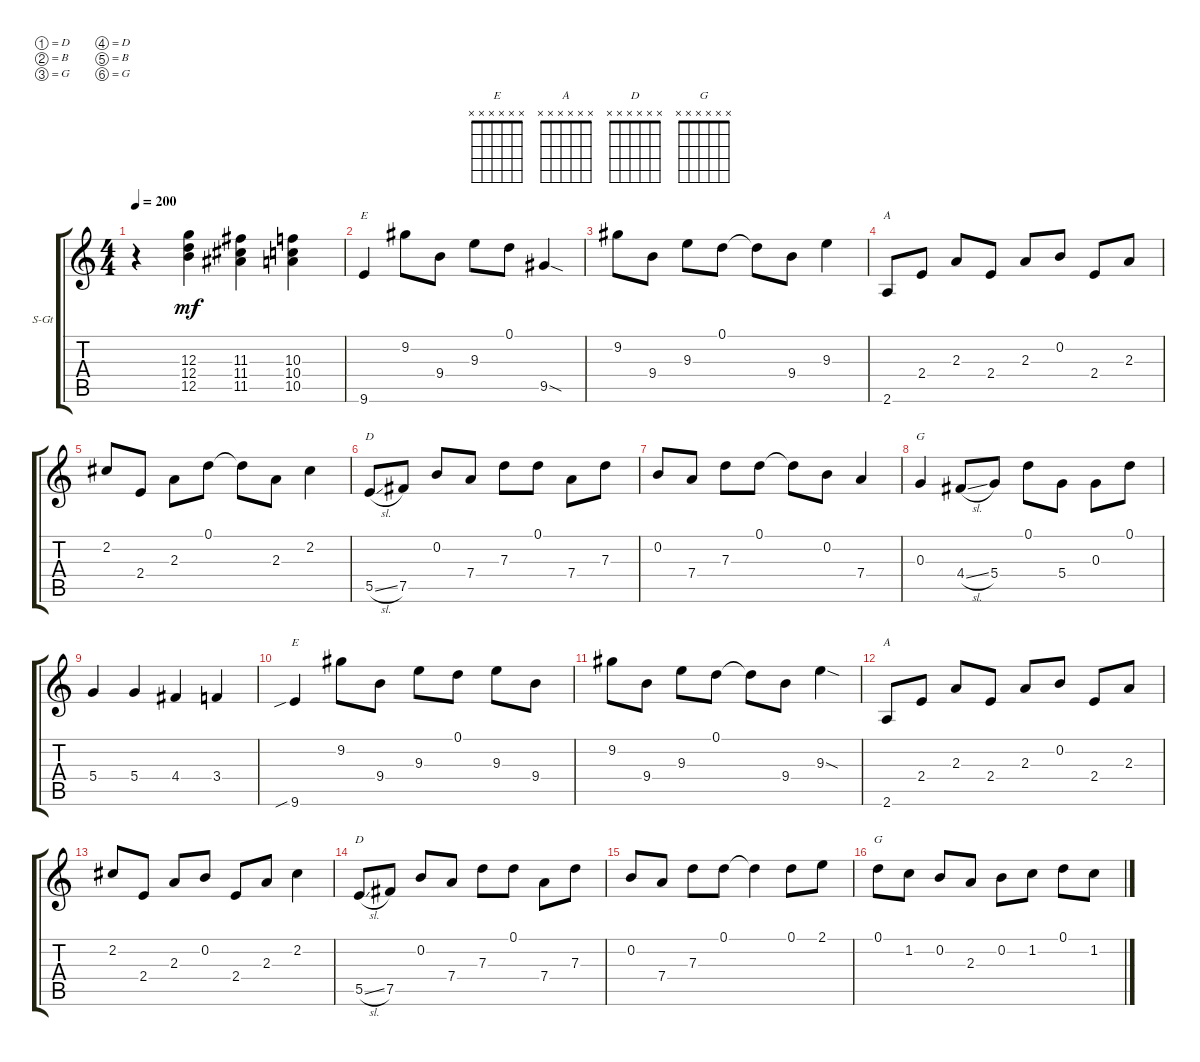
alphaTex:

\defaultSystemsLayout 4
\bracketExtendMode groupsimilarinstruments
\firstSystemTrackNameOrientation horizontal
\otherSystemsTrackNameOrientation horizontal
\track ("Steel Guitar" "S-Gt") {instrument acousticguitarsteel}
\staff {score tabs}
\tuning (D4 B3 G3 D3 B2 G2)
\chord ("E" x x x x x x)
\chord ("A" x x x x x x)
\chord ("D" x x x x x x)
\chord ("G" x x x x x x)
\ts (4 4)
\tempo 200
\clef g2
\ks c
r.4{dy mf instrument acousticguitarsteel} (12.3 12.4 12.5).4 (11.5 11.4 11.3).4 (10.3 10.4 10.5).4 |
9.6.4{ch "E"} 9.2.8 9.4.8 9.3.8 0.1.8 9.5{sod}.4 |
9.2.8 9.4.8 9.3.8 0.1.8 0.1{t}.8 9.4.8 9.3.4 |
2.6.8{ch "A"} 2.4.8 2.3.8 2.4.8 2.3.8 0.2.8 2.4.8 2.3.8 |
2.2.8 2.4.8 2.3.8 0.1.8 0.1{t}.8 2.3.8 2.2.4 |
5.5{sl}.8{ch "D"} 7.5.8 0.2.8 7.4.8 7.3.8 0.1.8 7.4.8 7.3.8 |
0.2.8 7.4.8 7.3.8 0.1.8 0.1{t}.8 0.2.8 7.4.4 |
0.3.4{ch "G"} 4.4{sl}.8 5.4.8 0.1.8 5.4.8 0.3.8 0.1.8 |
5.4.4 5.4.4 4.4.4 3.4.4 |
9.6{sib}.4{ch "E"} 9.2.8 9.4.8 9.3.8 0.1.8 9.3.8 9.4.8 |
9.2.8 9.4.8 9.3.8 0.1.8 0.1{t}.8 9.4.8 9.3{sod}.4 |
2.6.8{ch "A"} 2.4.8 2.3.8 2.4.8 2.3.8 0.2.8 2.4.8 2.3.8 |
2.2.8 2.4.8 2.3.8 0.2.8 2.4.8 2.3.8 2.2.4 |
5.5{sl}.8{ch "D"} 7.5.8 0.2.8 7.4.8 7.3.8 0.1.8 7.4.8 7.3.8 |
0.2.8 7.4.8 7.3.8 0.1.8 0.1{t}.4 0.1.8 2.1.8 |
0.1.8{ch "G"} 1.2.8 0.2.8 2.3.8 0.2.8 1.2.8 0.1.8 1.2.8
